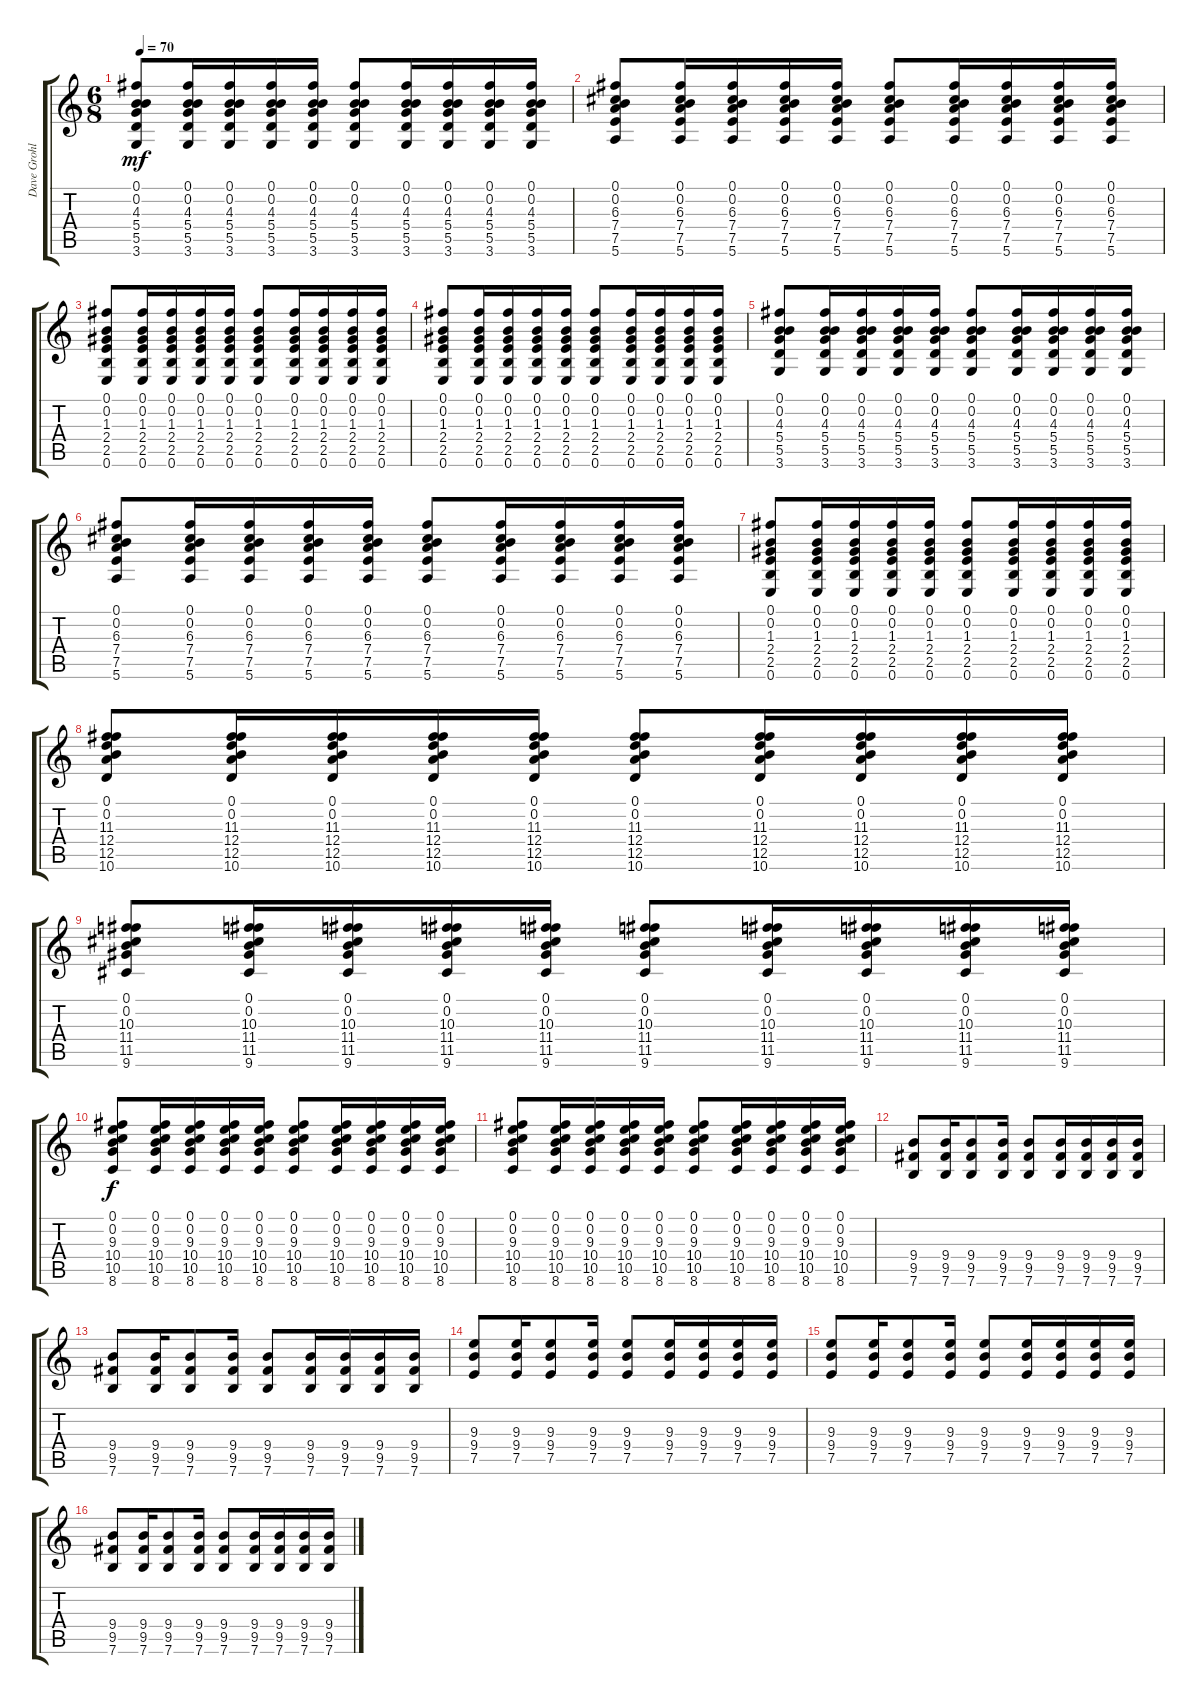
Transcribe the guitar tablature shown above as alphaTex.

\track ("Dave Grohl - Rhythm Guitar" "Dave Grohl") {instrument acousticguitarsteel}
\staff {score tabs}
\tuning (Gb4 B3 G3 D3 A2 E2) {hide}
\ts (6 8)
\tempo 70
\clef g2
\ks c
(0.1 0.2 4.3 5.4 5.5 3.6).8{dy mf} (0.1 0.2 4.3 5.4 5.5 3.6).16 (0.1 0.2 4.3 5.4 5.5 3.6).16 (0.1 0.2 4.3 5.4 5.5 3.6).16 (0.1 0.2 4.3 5.4 5.5 3.6).16 (0.1 0.2 4.3 5.4 5.5 3.6).8 (0.1 0.2 4.3 5.4 5.5 3.6).16 (0.1 0.2 4.3 5.4 5.5 3.6).16 (0.1 0.2 4.3 5.4 5.5 3.6).16 (0.1 0.2 4.3 5.4 5.5 3.6).16 |
(0.1 0.2 6.3 7.4 7.5 5.6).8 (0.1 0.2 6.3 7.4 7.5 5.6).16 (0.1 0.2 6.3 7.4 7.5 5.6).16 (0.1 0.2 6.3 7.4 7.5 5.6).16 (0.1 0.2 6.3 7.4 7.5 5.6).16 (0.1 0.2 6.3 7.4 7.5 5.6).8 (0.1 0.2 6.3 7.4 7.5 5.6).16 (0.1 0.2 6.3 7.4 7.5 5.6).16 (0.1 0.2 6.3 7.4 7.5 5.6).16 (0.1 0.2 6.3 7.4 7.5 5.6).16 |
(0.1 0.2 1.3 2.4 2.5 0.6).8 (0.1 0.2 1.3 2.4 2.5 0.6).16 (0.1 0.2 1.3 2.4 2.5 0.6).16 (0.1 0.2 1.3 2.4 2.5 0.6).16 (0.1 0.2 1.3 2.4 2.5 0.6).16 (0.1 0.2 1.3 2.4 2.5 0.6).8 (0.1 0.2 1.3 2.4 2.5 0.6).16 (0.1 0.2 1.3 2.4 2.5 0.6).16 (0.1 0.2 1.3 2.4 2.5 0.6).16 (0.1 0.2 1.3 2.4 2.5 0.6).16 |
(0.1 0.2 1.3 2.4 2.5 0.6).8 (0.1 0.2 1.3 2.4 2.5 0.6).16 (0.1 0.2 1.3 2.4 2.5 0.6).16 (0.1 0.2 1.3 2.4 2.5 0.6).16 (0.1 0.2 1.3 2.4 2.5 0.6).16 (0.1 0.2 1.3 2.4 2.5 0.6).8 (0.1 0.2 1.3 2.4 2.5 0.6).16 (0.1 0.2 1.3 2.4 2.5 0.6).16 (0.1 0.2 1.3 2.4 2.5 0.6).16 (0.1 0.2 1.3 2.4 2.5 0.6).16 |
(0.1 0.2 4.3 5.4 5.5 3.6).8 (0.1 0.2 4.3 5.4 5.5 3.6).16 (0.1 0.2 4.3 5.4 5.5 3.6).16 (0.1 0.2 4.3 5.4 5.5 3.6).16 (0.1 0.2 4.3 5.4 5.5 3.6).16 (0.1 0.2 4.3 5.4 5.5 3.6).8 (0.1 0.2 4.3 5.4 5.5 3.6).16 (0.1 0.2 4.3 5.4 5.5 3.6).16 (0.1 0.2 4.3 5.4 5.5 3.6).16 (0.1 0.2 4.3 5.4 5.5 3.6).16 |
(0.1 0.2 6.3 7.4 7.5 5.6).8 (0.1 0.2 6.3 7.4 7.5 5.6).16 (0.1 0.2 6.3 7.4 7.5 5.6).16 (0.1 0.2 6.3 7.4 7.5 5.6).16 (0.1 0.2 6.3 7.4 7.5 5.6).16 (0.1 0.2 6.3 7.4 7.5 5.6).8 (0.1 0.2 6.3 7.4 7.5 5.6).16 (0.1 0.2 6.3 7.4 7.5 5.6).16 (0.1 0.2 6.3 7.4 7.5 5.6).16 (0.1 0.2 6.3 7.4 7.5 5.6).16 |
(0.1 0.2 1.3 2.4 2.5 0.6).8 (0.1 0.2 1.3 2.4 2.5 0.6).16 (0.1 0.2 1.3 2.4 2.5 0.6).16 (0.1 0.2 1.3 2.4 2.5 0.6).16 (0.1 0.2 1.3 2.4 2.5 0.6).16 (0.1 0.2 1.3 2.4 2.5 0.6).8 (0.1 0.2 1.3 2.4 2.5 0.6).16 (0.1 0.2 1.3 2.4 2.5 0.6).16 (0.1 0.2 1.3 2.4 2.5 0.6).16 (0.1 0.2 1.3 2.4 2.5 0.6).16 |
(0.1 0.2 11.3 12.4 12.5 10.6).8 (0.1 0.2 11.3 12.4 12.5 10.6).16 (0.1 0.2 11.3 12.4 12.5 10.6).16 (0.1 0.2 11.3 12.4 12.5 10.6).16 (0.1 0.2 11.3 12.4 12.5 10.6).16 (0.1 0.2 11.3 12.4 12.5 10.6).8 (0.1 0.2 11.3 12.4 12.5 10.6).16 (0.1 0.2 11.3 12.4 12.5 10.6).16 (0.1 0.2 11.3 12.4 12.5 10.6).16 (0.1 0.2 11.3 12.4 12.5 10.6).16 |
(0.1 0.2 10.3 11.4 11.5 9.6).8 (0.1 0.2 10.3 11.4 11.5 9.6).16 (0.1 0.2 10.3 11.4 11.5 9.6).16 (0.1 0.2 10.3 11.4 11.5 9.6).16 (0.1 0.2 10.3 11.4 11.5 9.6).16 (0.1 0.2 10.3 11.4 11.5 9.6).8 (0.1 0.2 10.3 11.4 11.5 9.6).16 (0.1 0.2 10.3 11.4 11.5 9.6).16 (0.1 0.2 10.3 11.4 11.5 9.6).16 (0.1 0.2 10.3 11.4 11.5 9.6).16 |
(0.1 0.2 9.3 10.4 10.5 8.6).8{dy f} (0.1 0.2 9.3 10.4 10.5 8.6).16 (0.1 0.2 9.3 10.4 10.5 8.6).16 (0.1 0.2 9.3 10.4 10.5 8.6).16 (0.1 0.2 9.3 10.4 10.5 8.6).16 (0.1 0.2 9.3 10.4 10.5 8.6).8 (0.1 0.2 9.3 10.4 10.5 8.6).16 (0.1 0.2 9.3 10.4 10.5 8.6).16 (0.1 0.2 9.3 10.4 10.5 8.6).16 (0.1 0.2 9.3 10.4 10.5 8.6).16 |
(0.1 0.2 9.3 10.4 10.5 8.6).8 (0.1 0.2 9.3 10.4 10.5 8.6).16 (0.1 0.2 9.3 10.4 10.5 8.6).16 (0.1 0.2 9.3 10.4 10.5 8.6).16 (0.1 0.2 9.3 10.4 10.5 8.6).16 (0.1 0.2 9.3 10.4 10.5 8.6).8 (0.1 0.2 9.3 10.4 10.5 8.6).16 (0.1 0.2 9.3 10.4 10.5 8.6).16 (0.1 0.2 9.3 10.4 10.5 8.6).16 (0.1 0.2 9.3 10.4 10.5 8.6).16 |
(9.4 9.5 7.6).8{instrument overdrivenguitar} (9.4 9.5 7.6).16 (9.4 9.5 7.6).8 (9.4 9.5 7.6).16 (9.4 9.5 7.6).8 (9.4 9.5 7.6).16 (9.4 9.5 7.6).16 (9.4 9.5 7.6).16 (9.4 9.5 7.6).16 |
(9.4 9.5 7.6).8 (9.4 9.5 7.6).16 (9.4 9.5 7.6).8 (9.4 9.5 7.6).16 (9.4 9.5 7.6).8 (9.4 9.5 7.6).16 (9.4 9.5 7.6).16 (9.4 9.5 7.6).16 (9.4 9.5 7.6).16 |
(9.3 9.4 7.5).8 (9.3 9.4 7.5).16 (9.3 9.4 7.5).8 (9.3 9.4 7.5).16 (9.3 9.4 7.5).8 (9.3 9.4 7.5).16 (9.3 9.4 7.5).16 (9.3 9.4 7.5).16 (9.3 9.4 7.5).16 |
(9.3 9.4 7.5).8 (9.3 9.4 7.5).16 (9.3 9.4 7.5).8 (9.3 9.4 7.5).16 (9.3 9.4 7.5).8 (9.3 9.4 7.5).16 (9.3 9.4 7.5).16 (9.3 9.4 7.5).16 (9.3 9.4 7.5).16 |
(9.4 9.5 7.6).8 (9.4 9.5 7.6).16 (9.4 9.5 7.6).8 (9.4 9.5 7.6).16 (9.4 9.5 7.6).8 (9.4 9.5 7.6).16 (9.4 9.5 7.6).16 (9.4 9.5 7.6).16 (9.4 9.5 7.6).16
